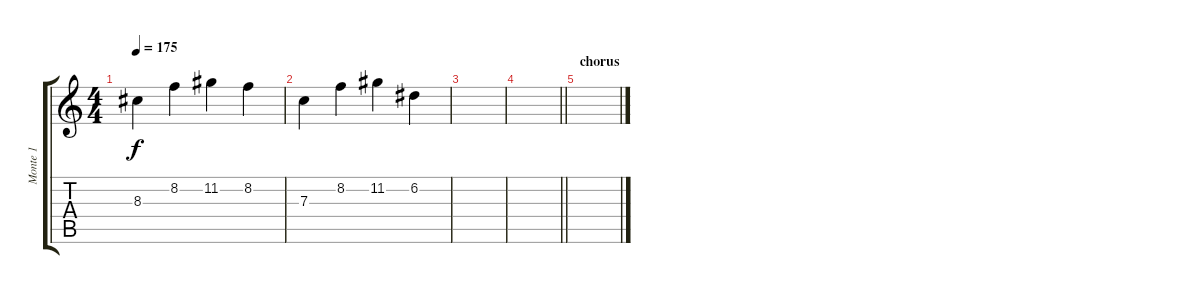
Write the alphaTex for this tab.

\track ("Monte 1" "Monte 1") {instrument overdrivenguitar}
\staff {score tabs}
\tuning (D4 A3 F3 C3 G2 C2) {hide}
\ts (4 4)
\tempo 175
\clef g2
\ks c
8.3.4{dy f} 8.2.4 11.2.4 8.2.4 |
7.3.4 8.2.4 11.2.4 6.2.4 |
|
\barLineRight lightlight
|
\section ("" "chorus")
